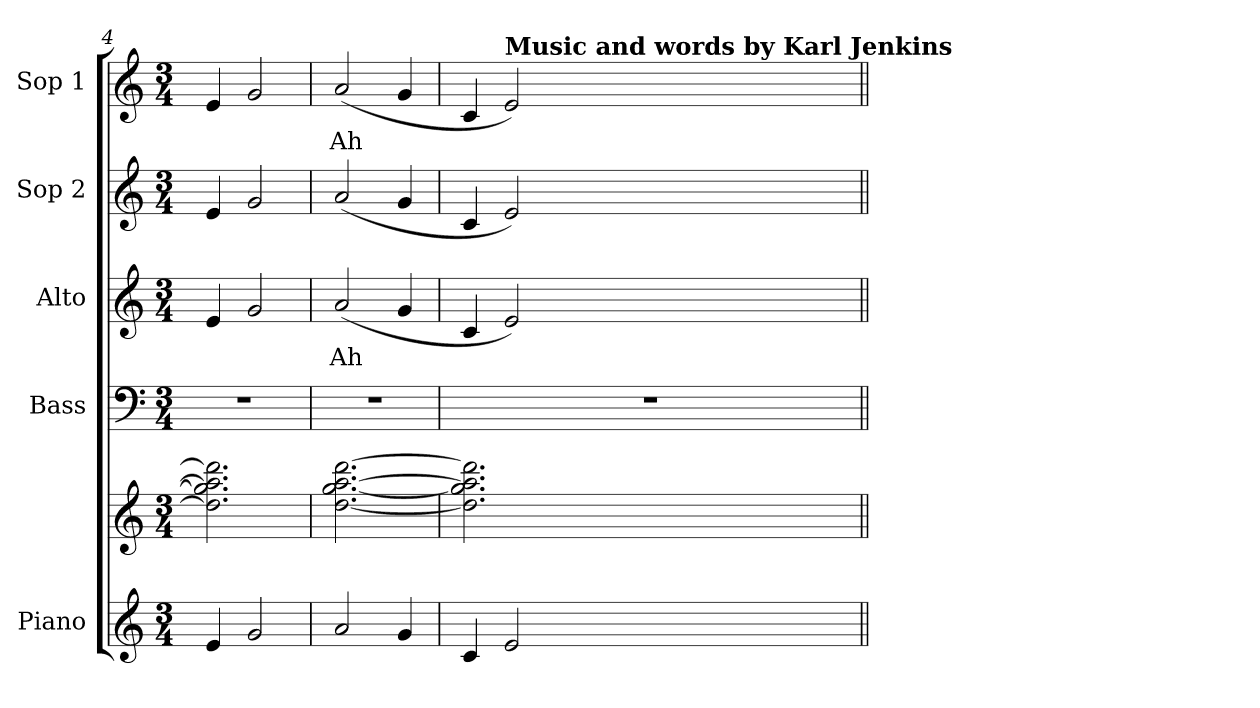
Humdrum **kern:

**kern	**kern	**kern	**kern	**text	**kern	**kern	**text
*part5	*part5	*part4	*part3	*part3	*part2	*part1	*part1
*staff6	*staff5	*staff4	*staff3	*staff3	*staff2	*staff1	*staff1
*I"Piano	*	*I"Bass	*I"Alto	*	*I"Sop 2	*I"Sop 1	*
*I'Pno.	*	*I'B.	*I'A.	*	*I'S.2	*I'S.1	*
*clefG2	*clefG2	*clefF4	*clefG2	*	*clefG2	*clefG2	*
*k[]	*k[]	*k[]	*k[]	*	*k[]	*k[]	*
*M3/4	*M3/4	*M3/4	*M3/4	*	*M3/4	*M3/4	*
=4	=4	=4	=4	=4	=4	=4	=4
4e/	2.dd\] 2.gg\] 2.aa\] 2.ddd\]	2.r	4e/	.	4e/	4e/	.
2g/	.	.	2g/	.	2g/	2g/	.
=5	=5	=5	=5	=5	=5	=5	=5
!	!	!	!	!LO:LY:b	!	!	!LO:LY:b
2a/	[2.dd\ [2.gg\ [2.aa\ [2.ddd\	2.r	(>2a/	Ah	(>2a/	(>2a/	Ah
4g/	.	.	4g/	.	4g/	4g/	.
=6	=6	=6	=6	=6	=6	=6	=6
4c/	2.dd\] 2.gg\] 2.aa\] 2.ddd\]	2.r	4c/	.	4c/	4c/	.
!	!	!	!	!	!	!LO:TX:a:B:t=Music and words by Karl Jenkins	!
2e/	.	.	2e/)	.	2e/)	2e/)	.
=||	=||	=||	=||	=||	=||	=||	=||
*-	*-	*-	*-	*-	*-	*-	*-
